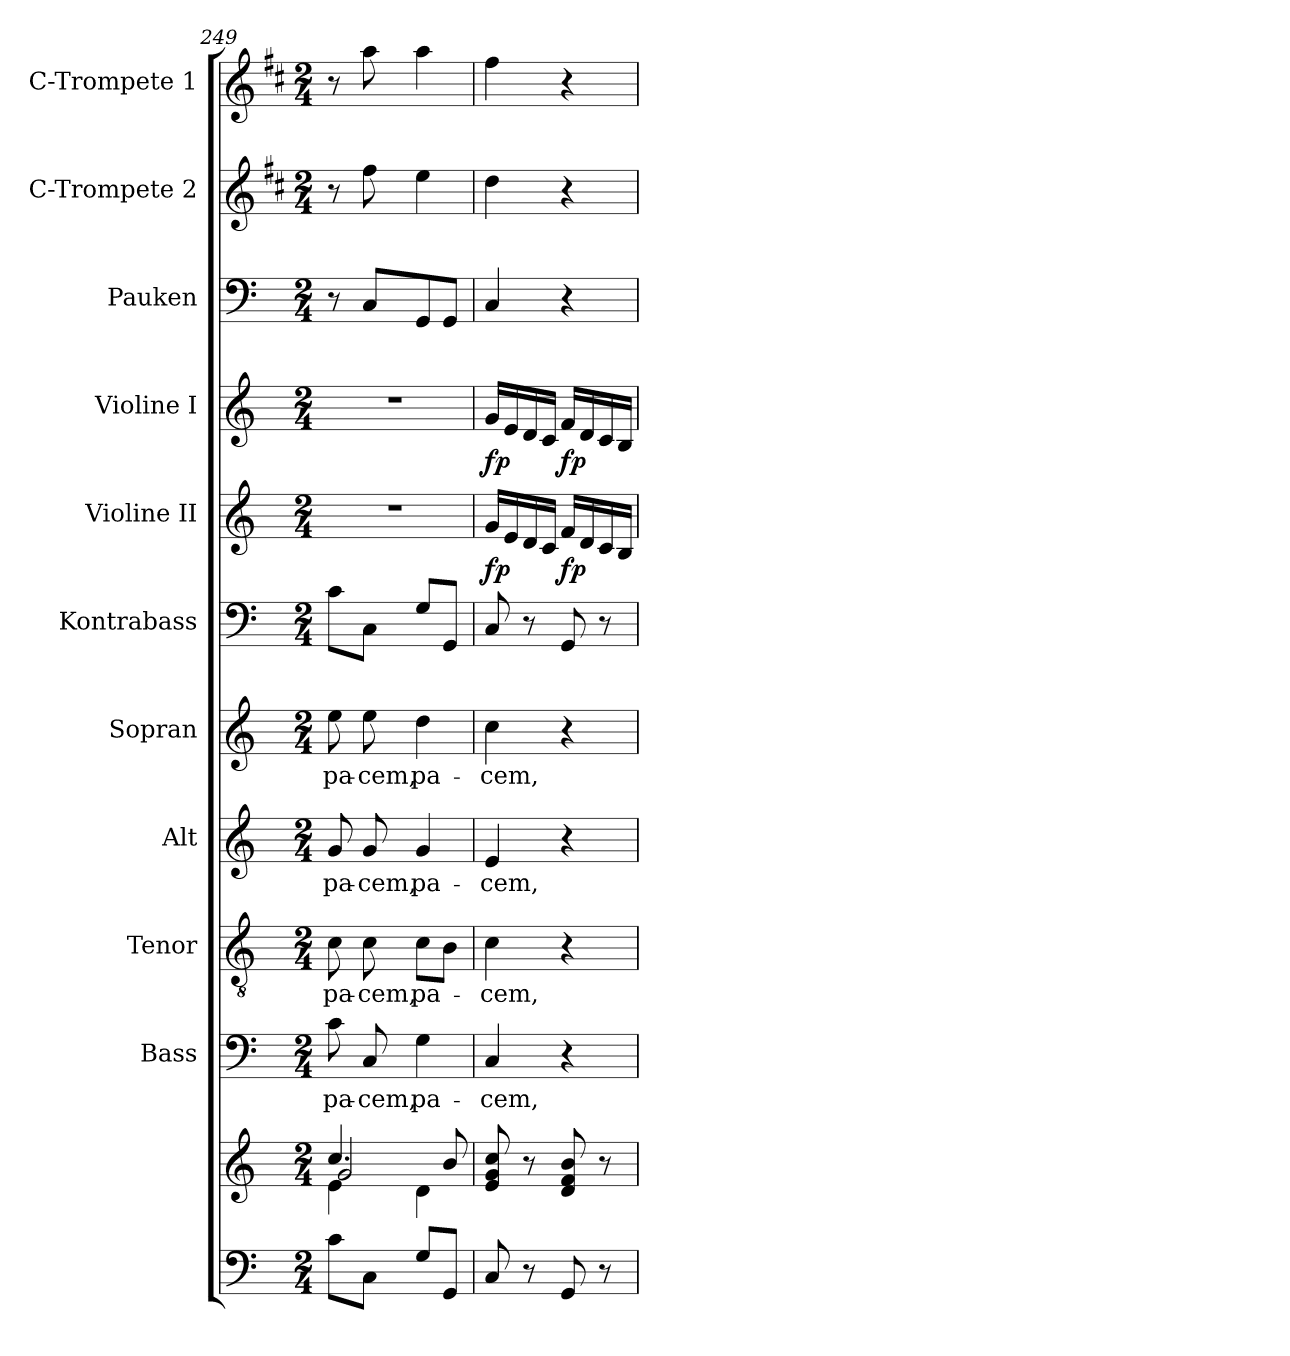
**kern	**kern	**kern	**text	**kern	**text	**kern	**text	**kern	**text	**kern	**kern	**dynam	**kern	**dynam	**kern	**kern	**kern
*part11	*part11	*part10	*part10	*part9	*part9	*part8	*part8	*part7	*part7	*part6	*part5	*part5	*part4	*part4	*part3	*part2	*part1
*staff12	*staff11	*staff10	*staff10	*staff9	*staff9	*staff8	*staff8	*staff7	*staff7	*staff6	*staff5	*staff5	*staff4	*staff4	*staff3	*staff2	*staff1
*	*	*I"Bass	*	*I"Tenor	*	*I"Alt	*	*I"Sopran	*	*I"Kontrabass	*I"Violine II	*	*I"Violine I	*	*I"Pauken	*I"C-Trompete 2	*I"C-Trompete 1
*	*	*I'B.	*	*I'T.	*	*I'A.	*	*I'S.	*	*I'Kb.	*I'Vl. II	*	*I'Vl. I	*	*I'Pk.	*I'C Trp. 2	*I'C Trp. 1
*clefF4	*clefG2	*clefF4	*	*clefGv2	*	*clefG2	*	*clefG2	*	*clefF4	*clefG2	*	*clefG2	*	*clefF4	*clefG2	*clefG2
*	*	*	*	*	*	*	*	*	*	*ITrd7c12	*	*	*	*	*	*ITrd1c2	*ITrd1c2
*k[]	*k[]	*k[]	*	*k[]	*	*k[]	*	*k[]	*	*k[]	*k[]	*	*k[]	*	*k[]	*k[]	*k[]
*C:	*C:	*C:	*	*C:	*	*C:	*	*C:	*	*C:	*C:	*	*C:	*	*C:	*C:	*C:
*M2/4	*M2/4	*M2/4	*	*M2/4	*	*M2/4	*	*M2/4	*	*M2/4	*M2/4	*	*M2/4	*	*M2/4	*M2/4	*M2/4
=249	=249	=249	=249	=249	=249	=249	=249	=249	=249	=249	=249	=249	=249	=249	=249	=249	=249
*	*^	*	*	*	*	*	*	*	*	*	*	*	*	*	*	*	*
*	*	*^	*	*	*	*	*	*	*	*	*	*	*	*	*	*	*	*
!	!	!	!	!	!LO:LY:b	!	!LO:LY:b	!	!LO:LY:b	!	!LO:LY:b	!	!	!	!	!	!	!	!
8c\L	4.cc/	4e\	2g/	8c\	pa-	8c\	pa-	8g/	pa-	8ee\	pa-	8C\L	2r	.	2r	.	8r	8r	8r
!	!	!	!	!	!LO:LY:b	!	!LO:LY:b	!	!LO:LY:b	!	!LO:LY:b	!	!	!	!	!	!	!	!
8C\J	.	.	.	8C/	-cem,	8c\	-cem,	8g/	-cem,	8ee\	-cem,	8CC\J	.	.	.	.	8C/L	8ee\	8gg\
!	!	!	!	!	!LO:LY:b	!	!LO:LY:b	!	!LO:LY:b	!	!LO:LY:b	!	!	!	!	!	!	!	!
8G/L	.	4d\	.	4G\	pa-	8c\L	pa-	4g/	pa-	4dd\	pa-	8GG/L	.	.	.	.	8GG/	4dd\	4gg\
8GG/J	8b/	.	.	.	.	8B\J	.	.	.	.	.	8GGG/J	.	.	.	.	8GG/J	.	.
*	*v	*v	*v	*	*	*	*	*	*	*	*	*	*	*	*	*	*	*	*
=250	=250	=250	=250	=250	=250	=250	=250	=250	=250	=250	=250	=250	=250	=250	=250	=250	=250
!	!	!	!LO:LY:b	!	!LO:LY:b	!	!LO:LY:b	!	!LO:LY:b	!	!	!LO:DY:b	!	!LO:DY:b	!	!	!
8C/	8e/ 8g/ 8cc/	4C/	-cem,	4c\	-cem,	4e/	-cem,	4cc\	-cem,	8CC/	16g/LL	fp	16g/LL	fp	4C/	4cc\	4ee\
.	.	.	.	.	.	.	.	.	.	.	16e/	.	16e/	.	.	.	.
8r	8r	.	.	.	.	.	.	.	.	8r	16d/	.	16d/	.	.	.	.
.	.	.	.	.	.	.	.	.	.	.	16c/JJ	.	16c/JJ	.	.	.	.
!	!	!	!	!	!	!	!	!	!	!	!	!LO:DY:b	!	!LO:DY:b	!	!	!
8GG/	8d/ 8f/ 8b/	4r	.	4r	.	4r	.	4r	.	8GGG/	16f/LL	fp	16f/LL	fp	4r	4r	4r
.	.	.	.	.	.	.	.	.	.	.	16d/	.	16d/	.	.	.	.
8r	8r	.	.	.	.	.	.	.	.	8r	16c/	.	16c/	.	.	.	.
.	.	.	.	.	.	.	.	.	.	.	16B/JJ	.	16B/JJ	.	.	.	.
=	=	=	=	=	=	=	=	=	=	=	=	=	=	=	=	=	=
*-	*-	*-	*-	*-	*-	*-	*-	*-	*-	*-	*-	*-	*-	*-	*-	*-	*-
